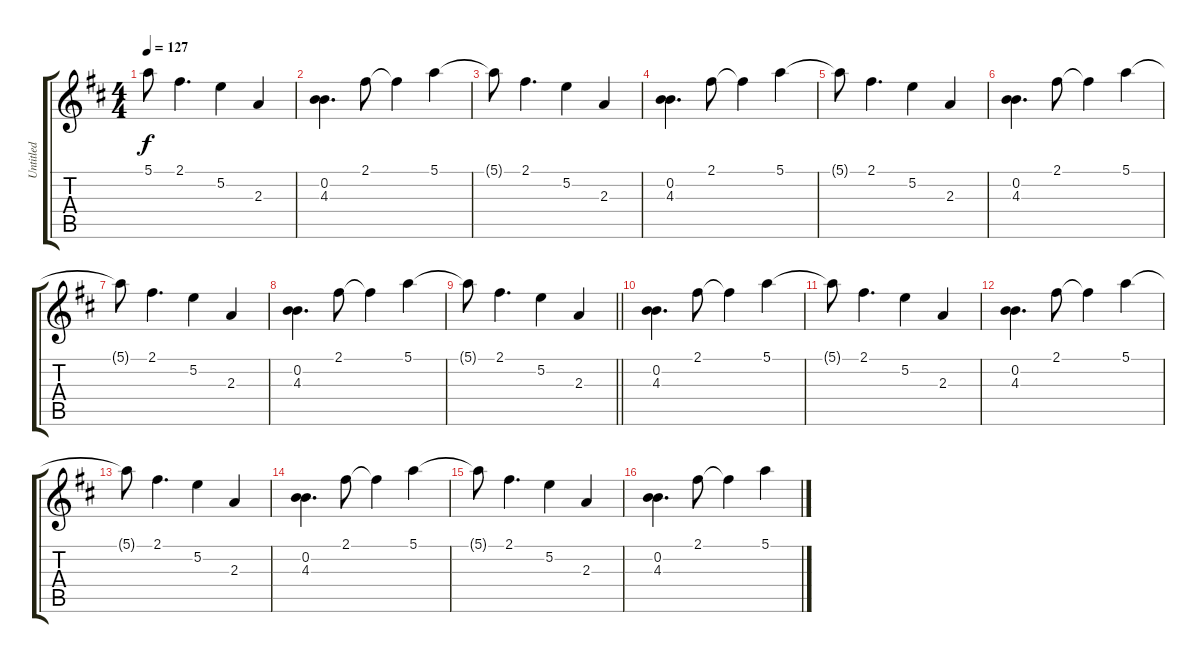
\track ("Untitled" "Untitled") {instrument acousticguitarsteel}
\staff {score tabs}
\tuning (E4 B3 G3 D3 A2 E2) {hide}
\ts (4 4)
\tempo 127
\clef g2
\ks d
5.1{t}.8{dy f} 2.1.4{d} 5.2.4 2.3.4 |
(0.2 4.3).4{d} 2.1.8 2.1{t}.4 5.1.4 |
5.1{t}.8 2.1.4{d} 5.2.4 2.3.4 |
(0.2 4.3).4{d} 2.1.8 2.1{t}.4 5.1.4 |
5.1{t}.8 2.1.4{d} 5.2.4 2.3.4 |
(0.2 4.3).4{d} 2.1.8 2.1{t}.4 5.1.4 |
5.1{t}.8 2.1.4{d} 5.2.4 2.3.4 |
(0.2 4.3).4{d} 2.1.8 2.1{t}.4 5.1.4 |
\barLineRight lightlight
5.1{t}.8 2.1.4{d} 5.2.4 2.3.4 |
(0.2 4.3).4{d} 2.1.8 2.1{t}.4 5.1.4 |
5.1{t}.8 2.1.4{d} 5.2.4 2.3.4 |
(0.2 4.3).4{d} 2.1.8 2.1{t}.4 5.1.4 |
5.1{t}.8 2.1.4{d} 5.2.4 2.3.4 |
(0.2 4.3).4{d} 2.1.8 2.1{t}.4 5.1.4 |
5.1{t}.8 2.1.4{d} 5.2.4 2.3.4 |
(0.2 4.3).4{d} 2.1.8 2.1{t}.4 5.1.4
